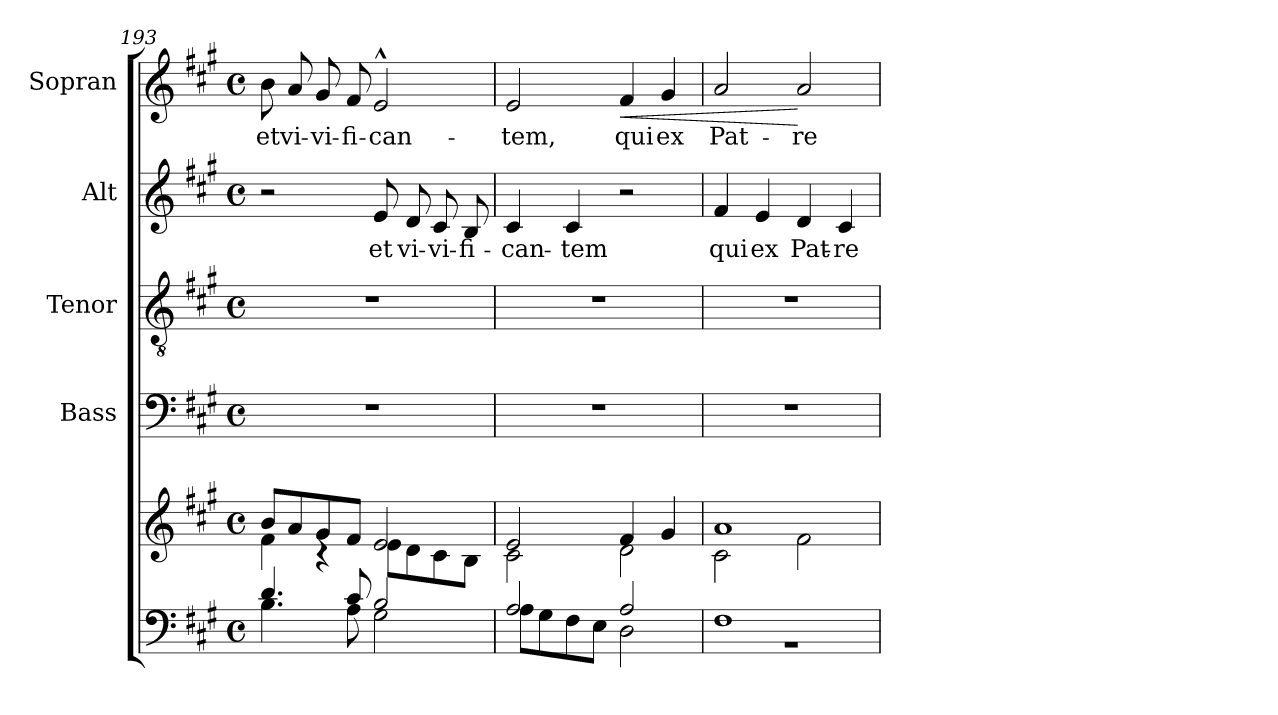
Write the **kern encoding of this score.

**kern	**kern	**kern	**kern	**kern	**text	**kern	**text	**dynam
*part5	*part5	*part4	*part3	*part2	*part2	*part1	*part1	*part1
*staff6	*staff5	*staff4	*staff3	*staff2	*staff2	*staff1	*staff1	*staff1
*	*	*I"Bass	*I"Tenor	*I"Alt	*	*I"Sopran	*	*
*	*	*I'B.	*I'T.	*I'A.	*	*I'S.	*	*
*clefF4	*clefG2	*clefF4	*clefGv2	*clefG2	*	*clefG2	*	*
*k[f#c#g#]	*k[f#c#g#]	*k[f#c#g#]	*k[f#c#g#]	*k[f#c#g#]	*	*k[f#c#g#]	*	*
*A:	*A:	*A:	*A:	*A:	*	*A:	*	*
*M4/4	*M4/4	*M4/4	*M4/4	*M4/4	*	*M4/4	*	*
*met(c)	*met(c)	*met(c)	*met(c)	*met(c)	*	*met(c)	*	*
=193	=193	=193	=193	=193	=193	=193	=193	=193
*^	*^	*	*	*	*	*	*	*
!	!	!	!	!	!	!	!	!	!LO:LY:b	!
4.d/	4.B\	8b/L	4f#\	1r	1r	2r	.	8b\	et	.
!	!	!	!	!	!	!	!	!	!LO:LY:b	!
.	.	8a/	.	.	.	.	.	8a/	vi-	.
!	!	!	!	!	!	!	!	!	!LO:LY:b	!
.	.	8g#/	4rB	.	.	.	.	8g#/	-vi-	.
!	!	!	!	!	!	!	!	!	!LO:LY:b	!
8c#/	8A\	8f#/J	.	.	.	.	.	8f#/	-fi-	.
!	!	!	!	!	!	!	!LO:LY:b	!	!LO:LY:b	!
2B/	2G#\	2e/	8e\L	.	.	8e/	et	2e^^>/	-can-	.
!	!	!	!	!	!	!	!LO:LY:b	!	!	!
.	.	.	8d\	.	.	8d/	vi-	.	.	.
!	!	!	!	!	!	!	!LO:LY:b	!	!	!
.	.	.	8c#\	.	.	8c#/	-vi-	.	.	.
!	!	!	!	!	!	!	!LO:LY:b	!	!	!
.	.	.	8B\J	.	.	8B/	-fi-	.	.	.
=194	=194	=194	=194	=194	=194	=194	=194	=194	=194	=194
!	!	!	!	!	!	!	!LO:LY:b	!	!LO:LY:b	!
2A/	8A\L	2e/	2c#\	1r	1r	4c#/	-can-	2e/	-tem,	.
.	8G#\	.	.	.	.	.	.	.	.	.
!	!	!	!	!	!	!	!LO:LY:b	!	!	!
.	8F#\	.	.	.	.	4c#/	-tem	.	.	.
.	8E\J	.	.	.	.	.	.	.	.	.
!	!	!	!	!	!	!	!	!	!LO:LY:b	!LO:HP:b
2A/	2D\	4f#/	2d\	.	.	2r	.	4f#/	qui	<
!	!	!	!	!	!	!	!	!	!LO:LY:b	!
.	.	4g#/	.	.	.	.	.	4g#/	ex	.
!!LO:LB:g=z
=195	=195	=195	=195	=195	=195	=195	=195	=195	=195	=195
!	!	!	!	!	!	!	!LO:LY:b	!	!LO:LY:b	!
1F#	1rBB	1a	2c#\	1r	1r	4f#/	qui	2a/	Pat-	.
!	!	!	!	!	!	!	!LO:LY:b	!	!	!
.	.	.	.	.	.	4e/	ex	.	.	.
!	!	!	!	!	!	!	!LO:LY:b	!	!LO:LY:b	!
.	.	.	2f#\	.	.	4d/	Pat-	2a/	-re	[
!	!	!	!	!	!	!	!LO:LY:b	!	!	!
.	.	.	.	.	.	4c#/	-re	.	.	.
*v	*v	*	*	*	*	*	*	*	*	*
*	*v	*v	*	*	*	*	*	*	*
=	=	=	=	=	=	=	=	=
*-	*-	*-	*-	*-	*-	*-	*-	*-
